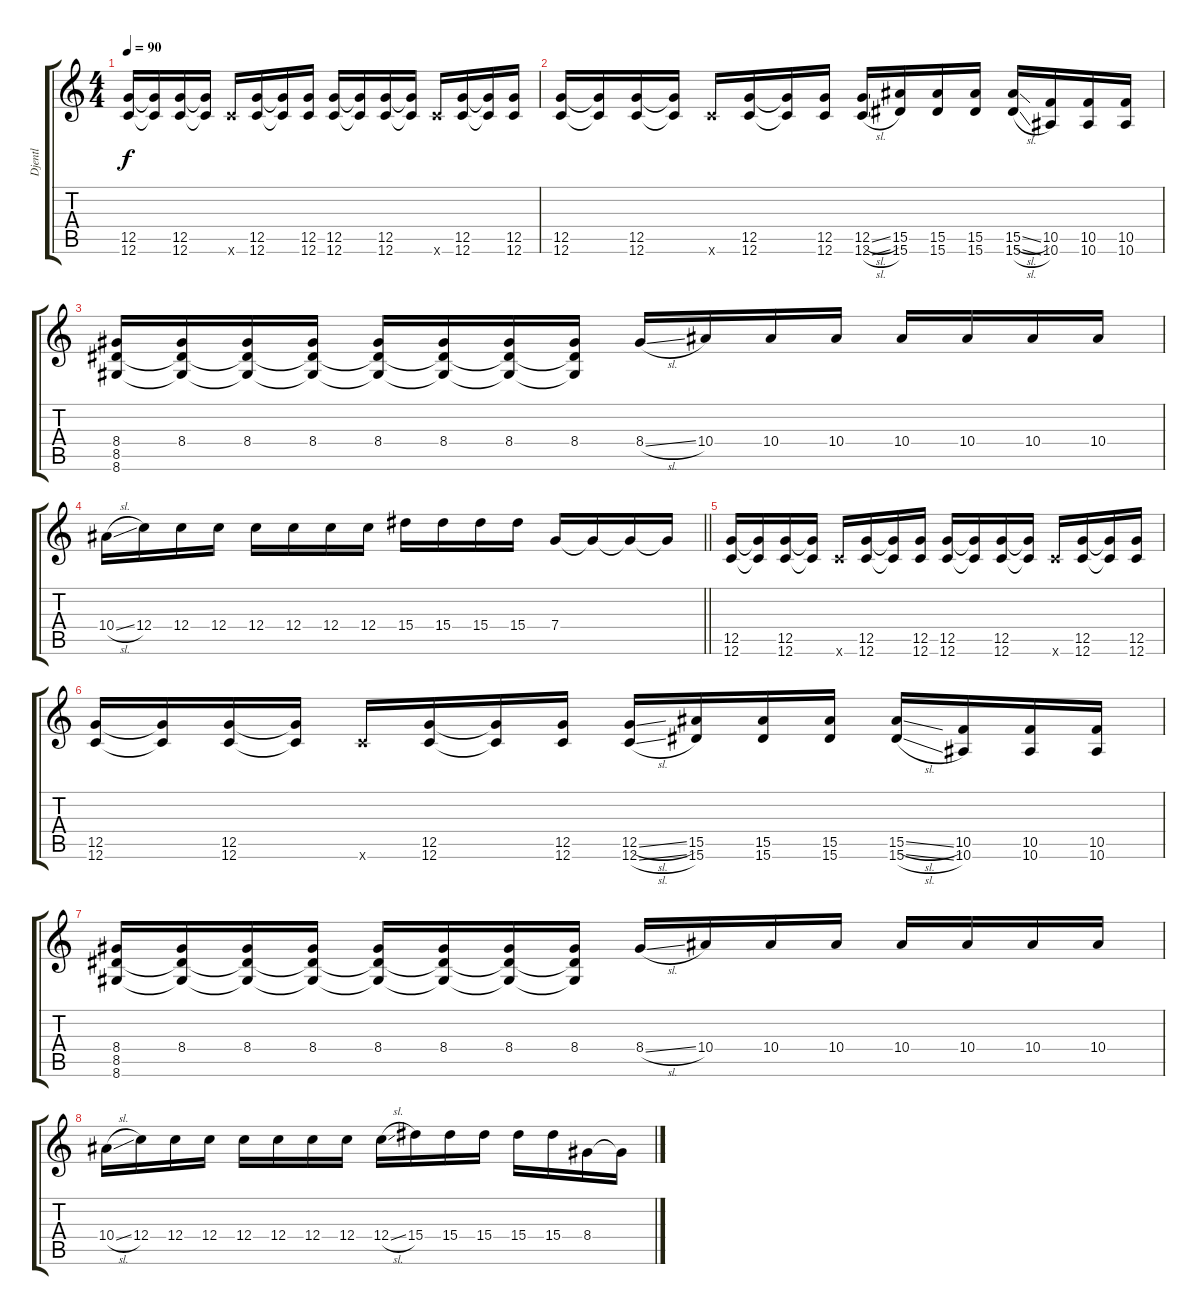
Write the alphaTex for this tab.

\track ("Djentl" "Djentl") {instrument overdrivenguitar}
\staff {score tabs}
\tuning (D4 A3 F3 C3 G2 C2) {hide}
\ts (4 4)
\tempo 90
\clef g2
\ks c
(12.5 12.6).16{dy f} (12.5{t} 12.6{t}).16 (12.5 12.6).16 (12.5{t} 12.6{t}).16 12.6{x}.16 (12.5 12.6).16 (12.5{t} 12.6{t}).16 (12.5 12.6).16 (12.5 12.6).16 (12.5{t} 12.6{t}).16 (12.5 12.6).16 (12.5{t} 12.6{t}).16 12.6{x}.16 (12.5 12.6).16 (12.5{t} 12.6{t}).16 (12.5 12.6).16 |
(12.5 12.6).16 (12.5{t} 12.6{t}).16 (12.5 12.6).16 (12.5{t} 12.6{t}).16 12.6{x}.16 (12.5 12.6).16 (12.5{t} 12.6{t}).16 (12.5 12.6).16 (12.5{sl} 12.6{sl}).16 (15.5 15.6).16 (15.5 15.6).16 (15.5 15.6).16 (15.5{sl} 15.6{sl}).16 (10.5 10.6).16 (10.5 10.6).16 (10.5 10.6).16 |
(8.4 8.5 8.6).16 (8.4 8.5{t} 8.6{t}).16 (8.4 8.5{t} 8.6{t}).16 (8.4 8.5{t} 8.6{t}).16 (8.4 8.5{t} 8.6{t}).16 (8.4 8.5{t} 8.6{t}).16 (8.4 8.5{t} 8.6{t}).16 (8.4 8.5{t} 8.6{t}).16 8.4{sl}.16 10.4.16 10.4.16 10.4.16 10.4.16 10.4.16 10.4.16 10.4.16 |
\barLineRight lightlight
10.4{sl}.16 12.4.16 12.4.16 12.4.16 12.4.16 12.4.16 12.4.16 12.4.16 15.4.16 15.4.16 15.4.16 15.4.16 7.4.16 7.4{t}.16 7.4{t}.16 7.4{t}.16 |
(12.5 12.6).16 (12.5{t} 12.6{t}).16 (12.5 12.6).16 (12.5{t} 12.6{t}).16 12.6{x}.16 (12.5 12.6).16 (12.5{t} 12.6{t}).16 (12.5 12.6).16 (12.5 12.6).16 (12.5{t} 12.6{t}).16 (12.5 12.6).16 (12.5{t} 12.6{t}).16 12.6{x}.16 (12.5 12.6).16 (12.5{t} 12.6{t}).16 (12.5 12.6).16 |
(12.5 12.6).16 (12.5{t} 12.6{t}).16 (12.5 12.6).16 (12.5{t} 12.6{t}).16 12.6{x}.16 (12.5 12.6).16 (12.5{t} 12.6{t}).16 (12.5 12.6).16 (12.5{sl} 12.6{sl}).16 (15.5 15.6).16 (15.5 15.6).16 (15.5 15.6).16 (15.5{sl} 15.6{sl}).16 (10.5 10.6).16 (10.5 10.6).16 (10.5 10.6).16 |
(8.4 8.5 8.6).16 (8.4 8.5{t} 8.6{t}).16 (8.4 8.5{t} 8.6{t}).16 (8.4 8.5{t} 8.6{t}).16 (8.4 8.5{t} 8.6{t}).16 (8.4 8.5{t} 8.6{t}).16 (8.4 8.5{t} 8.6{t}).16 (8.4 8.5{t} 8.6{t}).16 8.4{sl}.16 10.4.16 10.4.16 10.4.16 10.4.16 10.4.16 10.4.16 10.4.16 |
10.4{sl}.16 12.4.16 12.4.16 12.4.16 12.4.16 12.4.16 12.4.16 12.4.16 12.4{sl}.16 15.4.16 15.4.16 15.4.16 15.4.16 15.4.16 8.4.16 8.4{t}.16
